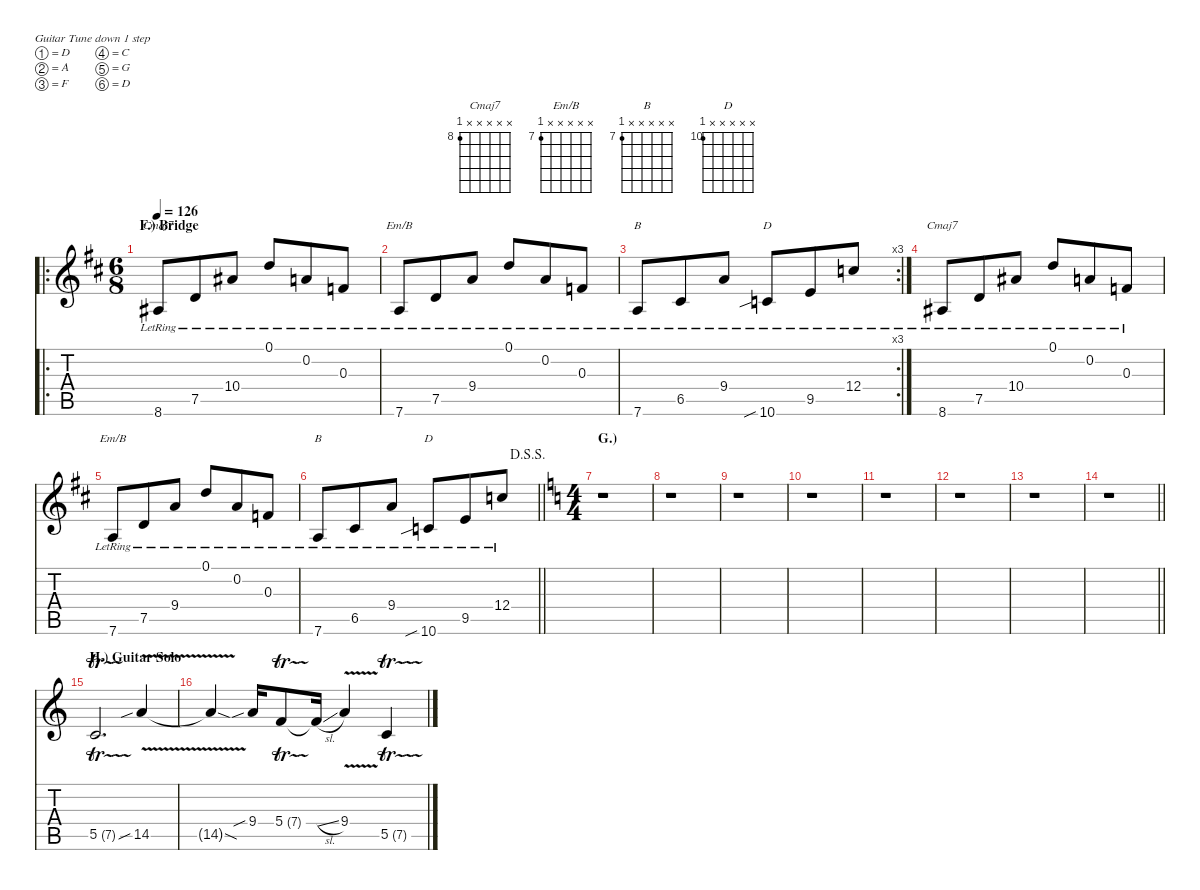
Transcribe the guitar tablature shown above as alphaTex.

\defaultSystemsLayout 4
\hideDynamics
\bracketExtendMode nobrackets
\singleTrackTrackNamePolicy hidden
\multiTrackTrackNamePolicy hidden
\firstSystemTrackNameMode fullname
\firstSystemTrackNameOrientation horizontal
\otherSystemsTrackNameOrientation horizontal
\track ("Gtr. 3 (elec. w/dist.)" "od.guit.") {instrument overdrivenguitar}
\staff {score tabs}
\tuning (D4 A3 F3 C3 G2 D2)
\chord ("Cmaj7" x x x x x 8) {firstfret 8}
\chord ("Em/B" x x x x x 7) {firstfret 7}
\chord ("B" x x x x x 7) {firstfret 7}
\chord ("D" x x x x x 10) {firstfret 10}
\ro
\ts (6 8)
\section ("" "F.) Bridge")
\tempo 126
\clef g2
\ks d
8.6{lr acc #}.8{ch "Cmaj7" dy f instrument acousticguitarsteel beam Up} 7.5{lr acc forcenatural}.8{beam Up} 10.4{lr acc #}.8{beam Up} 0.1{lr acc forcenatural}.8{beam Up} 0.2{lr acc forcenatural}.8{beam Up} 0.3{lr acc forcenatural}.8{beam Up} |
7.6{lr acc forcenatural}.8{ch "Em/B" beam Up} 7.5{lr acc forcenatural}.8{beam Up} 9.4{lr acc forcenatural}.8{beam Up} 0.1{lr acc forcenatural}.8{beam Up} 0.2{lr acc forcenatural}.8{beam Up} 0.3{lr acc forcenatural}.8{beam Up} |
\rc 3
7.6{lr acc forcenatural}.8{ch "B" beam Up} 6.5{lr acc #}.8{beam Up} 9.4{lr acc forcenatural}.8{beam Up} 10.6{sib lr acc forcenatural}.8{ch "D" beam Up} 9.5{lr acc forcenatural}.8{beam Up} 12.4{lr acc forcenatural}.8{beam Up} |
8.6{lr acc #}.8{ch "Cmaj7" beam Up} 7.5{lr acc forcenatural}.8{beam Up} 10.4{lr acc #}.8{beam Up} 0.1{lr acc forcenatural}.8{beam Up} 0.2{lr acc forcenatural}.8{beam Up} 0.3{lr acc forcenatural}.8{beam Up} |
7.6{lr acc forcenatural}.8{ch "Em/B" beam Up} 7.5{lr acc forcenatural}.8{beam Up} 9.4{lr acc forcenatural}.8{beam Up} 0.1{lr acc forcenatural}.8{beam Up} 0.2{lr acc forcenatural}.8{beam Up} 0.3{lr acc forcenatural}.8{beam Up} |
\jump dalsegnosegno
\barLineRight lightlight
7.6{lr acc forcenatural}.8{ch "B" beam Up} 6.5{lr acc #}.8{beam Up} 9.4{lr acc forcenatural}.8{beam Up} 10.6{sib lr acc forcenatural}.8{ch "D" beam Up} 9.5{lr acc forcenatural}.8{beam Up} 12.4{lr acc forcenatural}.8{beam Up} |
\ts (4 4)
\beaming (8 2 2 2 2)
\section ("" "G.) ")
\ks c
r.1{beam Down} |
r.1{beam Down} |
r.1{beam Down} |
r.1{beam Down} |
r.1{beam Down} |
r.1{beam Down} |
r.1{beam Down} |
\barLineRight lightlight
r.1{beam Down} |
\section ("" "H.) Guitar Solo")
5.5{tr (7 16)}.2{d instrument overdrivenguitar beam Up} 14.5{v sib}.4{beam Up} |
14.5{v sod t}.4{beam Up} 9.4{sib}.16{beam Up} 5.4{tr (7 16)}.8{beam Up} 5.4{sl t}.16{beam Up} 9.4{v}.4{beam Up} 5.5{tr (7 16)}.4{beam Up}
